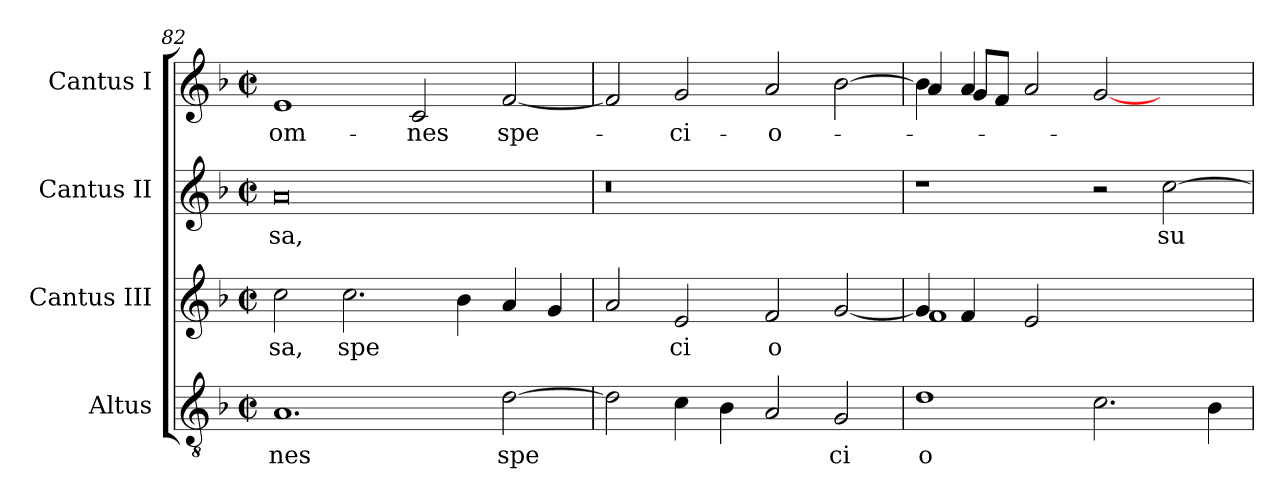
**kern	**text	**kern	**text	**kern	**text	**kern	**text
*part4	*part4	*part3	*part3	*part2	*part2	*part1	*part1
*staff4	*staff4	*staff3	*staff3	*staff2	*staff2	*staff1	*staff1
*I"Altus	*	*I"Cantus III	*	*I"Cantus II	*	*I"Cantus I	*
*clefGv2	*	*clefG2	*	*clefG2	*	*clefG2	*
*k[b-]	*	*k[b-]	*	*k[b-]	*	*k[b-]	*
*F:	*	*F:	*	*F:	*	*F:	*
*M2/2	*	*M2/2	*	*M2/2	*	*M2/2	*
*met(c|)	*	*met(c|)	*	*met(c|)	*	*met(c|)	*
=82	=82	=82	=82	=82	=82	=82	=82
!	!LO:LY:b:cj	!	!LO:LY:b:cj	!	!LO:LY:b:cj	!	!LO:LY:b:cj
1.A	nes	2cc\	sa,	0a	-sa,	1e	om-
!	!	!	!LO:LY:b	!	!	!	!
.	.	2.cc\	spe	.	.	.	.
!	!	!	!	!	!	!	!LO:LY:b:cj
.	.	.	.	.	.	2c/	-nes
.	.	4b-\	.	.	.	.	.
!	!LO:LY:b	!	!	!	!	!	!LO:LY:b
[>2d\	spe	4a/	.	.	.	[<2f/	spe-
.	.	4g/	.	.	.	.	.
=83	=83	=83	=83	=83	=83	=83	=83
2d\]	.	2a/	.	0r	.	2f/]	.
!	!	!	!LO:LY:b:cj	!	!	!	!LO:LY:b:cj
4c\	.	2e/	ci	.	.	2g/	-ci-
4B-\	.	.	.	.	.	.	.
!	!	!	!LO:LY:b:cj	!	!	!	!LO:LY:b:cj
2A/	.	2f/	o	.	.	2a/	-o-
!	!LO:LY:b:cj	!	!	!	!	!	!
2G/	ci	[<2g/	.	.	.	[>2b-\	.
=84	=84	=84	=84	=84	=84	=84	=84
!	!LO:LY:b:rj	!	!	!	!	!	!
*	*	*^	*	*	*	*^	*
1d	o	4g/]	1f	.	1r	.	4b-\]	4a/	.
.	.	4f/	.	.	.	.	4a/	8g/L	.
.	.	.	.	.	.	.	.	8f/J	.
.	.	2e/	.	.	.	.	2a/	2ryy	.
2.c\	.	1ryy	1ryy	.	2r	.	[<2g/	1ryy	.
!	!	!	!	!	!	!LO:LY:b:cj	!	!	!
.	.	.	.	.	[>2cc\	su	2ryy	.	.
4B-\	.	.	.	.	.	.	.	.	.
*	*	*v	*v	*	*	*	*v	*v	*
=	=	=	=	=	=	=	=
*-	*-	*-	*-	*-	*-	*-	*-
